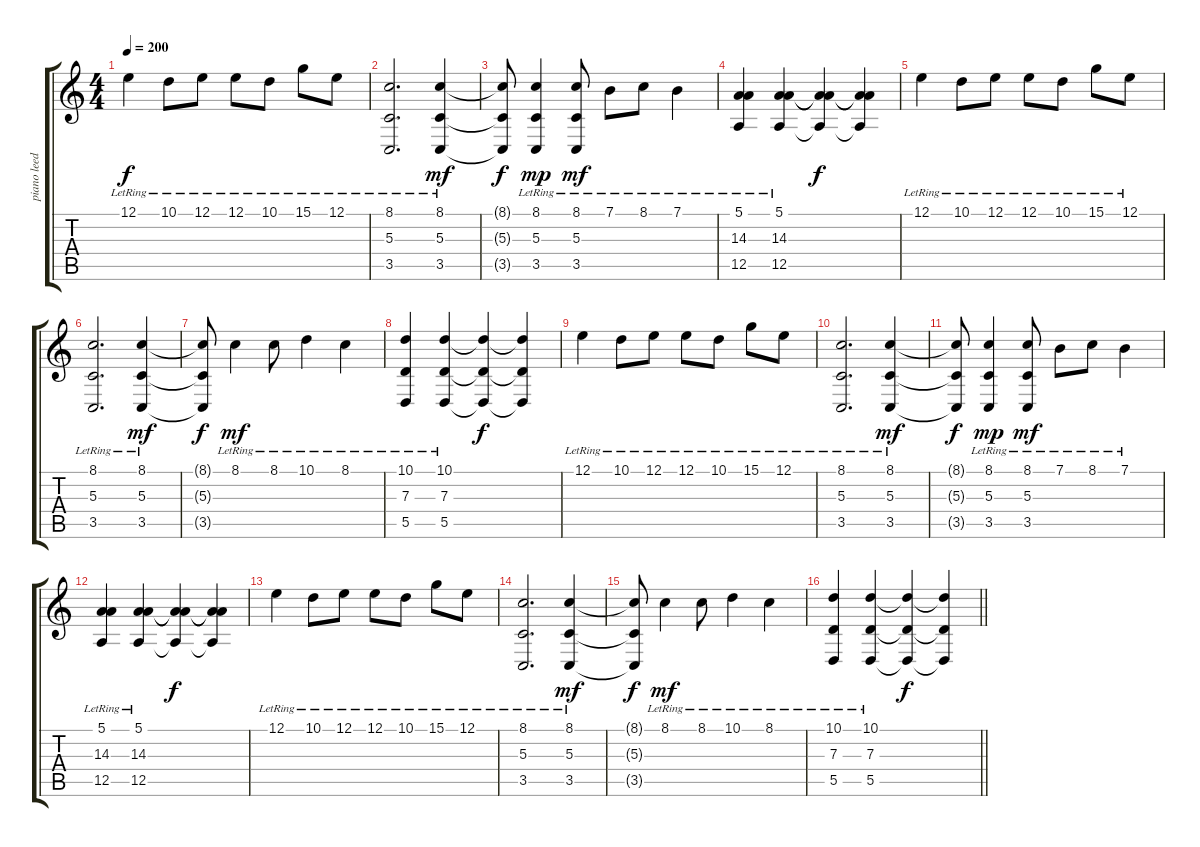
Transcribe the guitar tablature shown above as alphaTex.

\track ("piano leed" "piano leed") {instrument acousticgrandpiano}
\staff {score tabs}
\tuning (E4 B3 G3 D3 A2 E2) {hide}
\ts (4 4)
\tempo 200
\clef g2
\ks c
12.1{lr}.4{dy f} 10.1{lr}.8 12.1{lr}.8 12.1{lr}.8 10.1{lr}.8 15.1{lr}.8 12.1{lr}.8 |
(8.1{lr} 5.3{lr} 3.5{lr}).2{d} (8.1{lr} 5.3{lr} 3.5{lr}).4{dy mf} |
(8.1{t} 5.3{t} 3.5{t}).8{dy f} (8.1{lr} 5.3{lr} 3.5{lr}).4{dy mp} (8.1{lr} 5.3{lr} 3.5{lr}).8{dy mf} 7.1{lr}.8 8.1{lr}.8 7.1{lr}.4 |
(5.1{lr} 14.3{lr} 12.5{lr}).4 (5.1{lr} 14.3{lr} 12.5{lr}).4 (5.1{t} 14.3{t} 12.5{t}).4{dy f} (5.1{t} 14.3{t} 12.5{t}).4 |
12.1{lr}.4 10.1{lr}.8 12.1{lr}.8 12.1{lr}.8 10.1{lr}.8 15.1{lr}.8 12.1{lr}.8 |
(8.1{lr} 5.3{lr} 3.5{lr}).2{d} (8.1{lr} 5.3{lr} 3.5{lr}).4{dy mf} |
(8.1{t} 5.3{t} 3.5{t}).8{dy f} 8.1{lr}.4{dy mf} 8.1{lr}.8 10.1{lr}.4 8.1{lr}.4 |
(10.1{lr} 7.3{lr} 5.5{lr}).4 (10.1{lr} 7.3{lr} 5.5{lr}).4 (10.1{t} 7.3{t} 5.5{t}).4{dy f} (10.1{t} 7.3{t} 5.5{t}).4 |
12.1{lr}.4 10.1{lr}.8 12.1{lr}.8 12.1{lr}.8 10.1{lr}.8 15.1{lr}.8 12.1{lr}.8 |
(8.1{lr} 5.3{lr} 3.5{lr}).2{d} (8.1{lr} 5.3{lr} 3.5{lr}).4{dy mf} |
(8.1{t} 5.3{t} 3.5{t}).8{dy f} (8.1{lr} 5.3{lr} 3.5{lr}).4{dy mp} (8.1{lr} 5.3{lr} 3.5{lr}).8{dy mf} 7.1{lr}.8 8.1{lr}.8 7.1{lr}.4 |
(5.1{lr} 14.3{lr} 12.5{lr}).4 (5.1{lr} 14.3{lr} 12.5{lr}).4 (5.1{t} 14.3{t} 12.5{t}).4{dy f} (5.1{t} 14.3{t} 12.5{t}).4 |
12.1{lr}.4 10.1{lr}.8 12.1{lr}.8 12.1{lr}.8 10.1{lr}.8 15.1{lr}.8 12.1{lr}.8 |
(8.1{lr} 5.3{lr} 3.5{lr}).2{d} (8.1{lr} 5.3{lr} 3.5{lr}).4{dy mf} |
(8.1{t} 5.3{t} 3.5{t}).8{dy f} 8.1{lr}.4{dy mf} 8.1{lr}.8 10.1{lr}.4 8.1{lr}.4 |
\barLineRight lightlight
(10.1{lr} 7.3{lr} 5.5{lr}).4 (10.1{lr} 7.3{lr} 5.5{lr}).4 (10.1{t} 7.3{t} 5.5{t}).4{dy f} (10.1{t} 7.3{t} 5.5{t}).4
